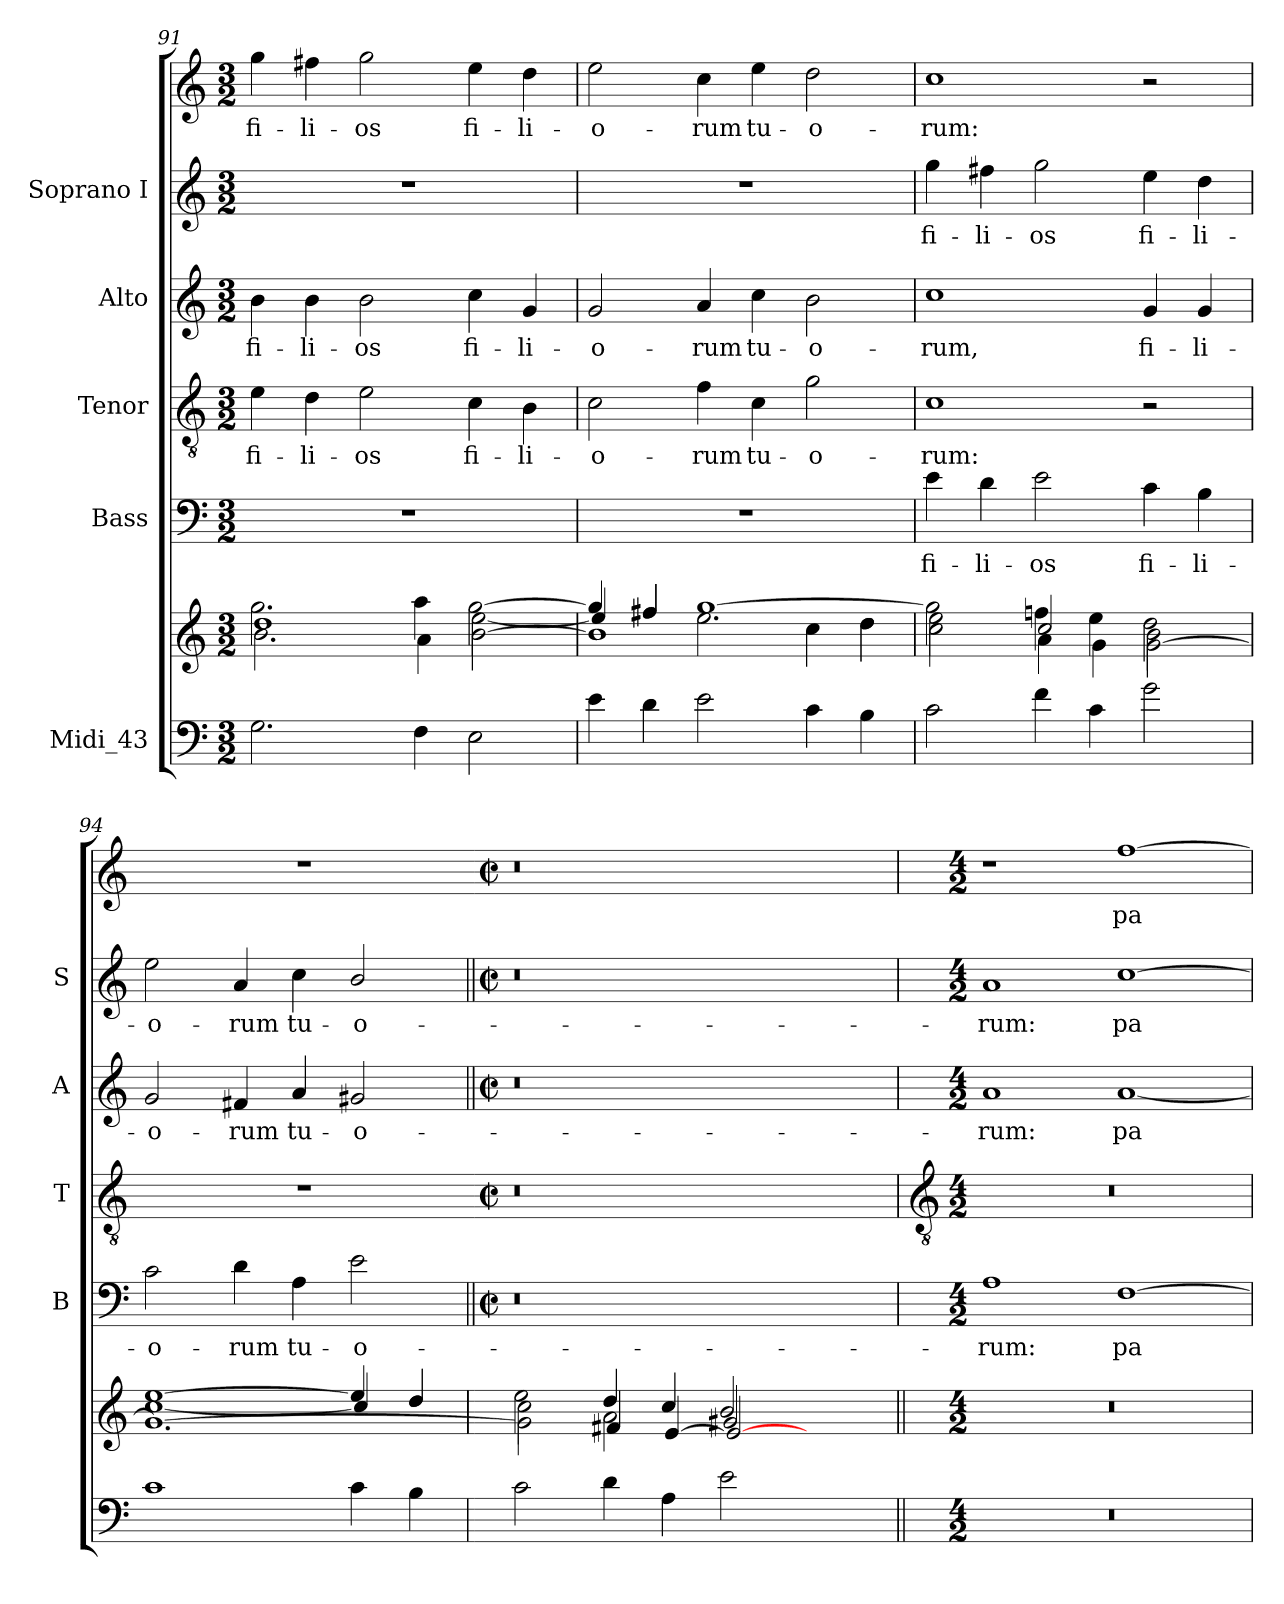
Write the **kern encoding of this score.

**kern	**kern	**kern	**text	**kern	**text	**kern	**text	**kern	**text	**kern	**text
*part5	*part5	*part4	*part4	*part3	*part3	*part2	*part2	*part1	*part1	*part1	*part1
*staff7	*staff6	*staff5	*staff5	*staff4	*staff4	*staff3	*staff3	*staff2	*staff2	*staff1	*staff1
*I"Midi_43	*	*I"Bass	*	*I"Tenor	*	*I"Alto	*	*I"Soprano I	*	*	*
*	*	*I'B	*	*I'T	*	*I'A	*	*I'S	*	*	*
*clefF4	*clefG2	*clefF4	*	*clefGv2	*	*clefG2	*	*clefG2	*	*clefG2	*
*k[]	*k[]	*k[]	*	*k[]	*	*k[]	*	*k[]	*	*k[]	*
*C:	*C:	*C:	*	*C:	*	*C:	*	*C:	*	*C:	*
*M3/2	*M3/2	*M3/2	*	*M3/2	*	*M3/2	*	*M3/2	*	*M3/2	*
=91	=91	=91	=91	=91	=91	=91	=91	=91	=91	=91	=91
*	*^	*	*	*	*	*	*	*	*	*	*
*	*	*^	*	*	*	*	*	*	*	*	*	*
!	!	!	!	!	!	!	!LO:LY:b	!	!LO:LY:b	!	!	!	!LO:LY:b
2.G	2.gg\	1dd\	2.b\	1.r	.	4e	fi-	4b	fi-	1.r	.	4gg	fi-
!	!	!	!	!	!	!	!LO:LY:b	!	!LO:LY:b	!	!	!	!LO:LY:b
.	.	.	.	.	.	4d	-li-	4b	-li-	.	.	4ff#X	-li-
!	!	!	!	!	!	!	!LO:LY:b	!	!LO:LY:b	!	!	!	!LO:LY:b
.	.	.	.	.	.	2e	-os	2b	-os	.	.	2gg	-os
4F	4aa\	.	4a\	.	.	.	.	.	.	.	.	.	.
!	!	!	!	!	!	!	!LO:LY:b	!	!LO:LY:b	!	!	!	!LO:LY:b
2E	[2gg\	[2ee\	[2b\	.	.	4c	fi-	4cc	fi-	.	.	4ee	fi-
!	!	!	!	!	!	!	!LO:LY:b	!	!LO:LY:b	!	!	!	!LO:LY:b
.	.	.	.	.	.	4B	-li-	4g	-li-	.	.	4dd	-li-
=92	=92	=92	=92	=92	=92	=92	=92	=92	=92	=92	=92	=92	=92
!	!	!	!	!	!	!	!LO:LY:b	!	!LO:LY:b	!	!	!	!LO:LY:b
4e	4gg/]	4ee/]	1b\]	1.r	.	2c	-o-	2g	-o-	1.r	.	2ee	-o-
4d	4ff#X/	4ff#X/	.	.	.	.	.	.	.	.	.	.	.
!	!	!	!	!	!	!	!LO:LY:b	!	!LO:LY:b	!	!	!	!LO:LY:b
2e	[1gg/	2.ee\	.	.	.	4f	-rum	4a	-rum	.	.	4cc	-rum
!	!	!	!	!	!	!	!LO:LY:b	!	!LO:LY:b	!	!	!	!LO:LY:b
.	.	.	.	.	.	4c	tu-	4cc	tu-	.	.	4ee	tu-
!	!	!	!	!	!	!	!LO:LY:b	!	!LO:LY:b	!	!	!	!LO:LY:b
4c	.	.	4cc\	.	.	2g	-o-	2b	-o-	.	.	2dd	-o-
4B	.	4dd\	4dd\	.	.	.	.	.	.	.	.	.	.
=93	=93	=93	=93	=93	=93	=93	=93	=93	=93	=93	=93	=93	=93
!	!	!	!	!	!LO:LY:b	!	!LO:LY:b	!	!LO:LY:b	!	!LO:LY:b	!	!LO:LY:b
2c	2gg\]	2ee\	2cc\	4e	fi-	1c	-rum:	1cc	-rum,	4gg	fi-	1cc	-rum:
!	!	!	!	!	!LO:LY:b	!	!	!	!	!	!LO:LY:b	!	!
.	.	.	.	4d	-li-	.	.	.	.	4ff#X	-li-	.	.
!	!	!	!	!	!LO:LY:b	!	!	!	!	!	!LO:LY:b	!	!
4f	4ffn\	2cc/	4a\	2e	-os	.	.	.	.	2gg	-os	.	.
4c	4ee\	.	4g\	.	.	.	.	.	.	.	.	.	.
!	!	!	!	!	!LO:LY:b	!	!	!	!LO:LY:b	!	!LO:LY:b	!	!
2g	2dd\	2b\	[2g\	4c	fi-	2r	.	4g	fi-	4ee	fi-	2r	.
!	!	!	!	!	!LO:LY:b	!	!	!	!LO:LY:b	!	!LO:LY:b	!	!
.	.	.	.	4B	-li-	.	.	4g	-li-	4dd	-li-	.	.
=94	=94	=94	=94	=94	=94	=94	=94	=94	=94	=94	=94	=94	=94
!	!	!	!	!	!LO:LY:b	!	!	!	!LO:LY:b	!	!LO:LY:b	!	!
1c	[1ee/	[1cc\	1.g\_	2c	-o-	1.r	.	2g	-o-	2ee	-o-	1.r	.
!	!	!	!	!	!LO:LY:b	!	!	!	!LO:LY:b	!	!LO:LY:b	!	!
.	.	.	.	4d	-rum	.	.	4f#X	-rum	4a	-rum	.	.
!	!	!	!	!	!LO:LY:b	!	!	!	!LO:LY:b	!	!LO:LY:b	!	!
.	.	.	.	4A	tu-	.	.	4a	tu-	4cc	tu-	.	.
!	!	!	!	!	!LO:LY:b	!	!	!	!LO:LY:b	!	!LO:LY:b	!	!
4c	4ee/]	4cc/]	.	2e	-o-	.	.	2g#X	-o-	2b/	-o-	.	.
4B	4dd/	4dd/	.	.	.	.	.	.	.	.	.	.	.
=95	=95	=95	=95	=95||	=95||	=95||	=95||	=95||	=95||	=95||	=95||	=95||	=95||
*	*	*	*	*M4/2	*	*M4/2	*	*M4/2	*	*M4/2	*	*M4/2	*
*	*	*	*	*met(c|)	*	*met(c|)	*	*met(c|)	*	*met(c|)	*	*met(c|)	*
2c	2ee\	2cc\	2g\]	0r	.	0r	.	0r	.	0r	.	0r	.
4d	4dd/	2a\	4f#X/	.	.	.	.	.	.	.	.	.	.
4A	4cc/	.	[4e/	.	.	.	.	.	.	.	.	.	.
2e	2b/	2g#X/	2e/_	.	.	.	.	.	.	.	.	.	.
2ryy	2ryy	2ryy	2ryy	.	.	.	.	.	.	.	.	.	.
*	*v	*v	*v	*	*	*	*	*	*	*	*	*	*
!!LO:LB:g=z
=96||	=96||	=96	=96	=96	=96	=96	=96	=96	=96	=96	=96
*	*	*	*	*clefGv2	*	*	*	*	*	*	*
*M4/2	*M4/2	*M4/2	*	*M4/2	*	*M4/2	*	*M4/2	*	*M4/2	*
*	*^	*	*	*	*	*	*	*	*	*	*
*	*	*^	*	*	*	*	*	*	*	*	*	*
!	!	!	!	!	!LO:LY:b	!	!	!	!LO:LY:b	!	!LO:LY:b	!	!
*	*v	*v	*v	*	*	*	*	*	*	*	*	*	*
0r	0r	1A	-rum:	0r	.	1a	-rum:	1a	rum:	1r	.
!	!	!	!LO:LY:b	!	!	!	!LO:LY:b	!	!LO:LY:b	!	!LO:LY:b
.	.	[1F	pa-	.	.	[1a	pa-	[1cc	pa-	[1ff	-pa-
=	=	=	=	=	=	=	=	=	=	=	=
*-	*-	*-	*-	*-	*-	*-	*-	*-	*-	*-	*-
